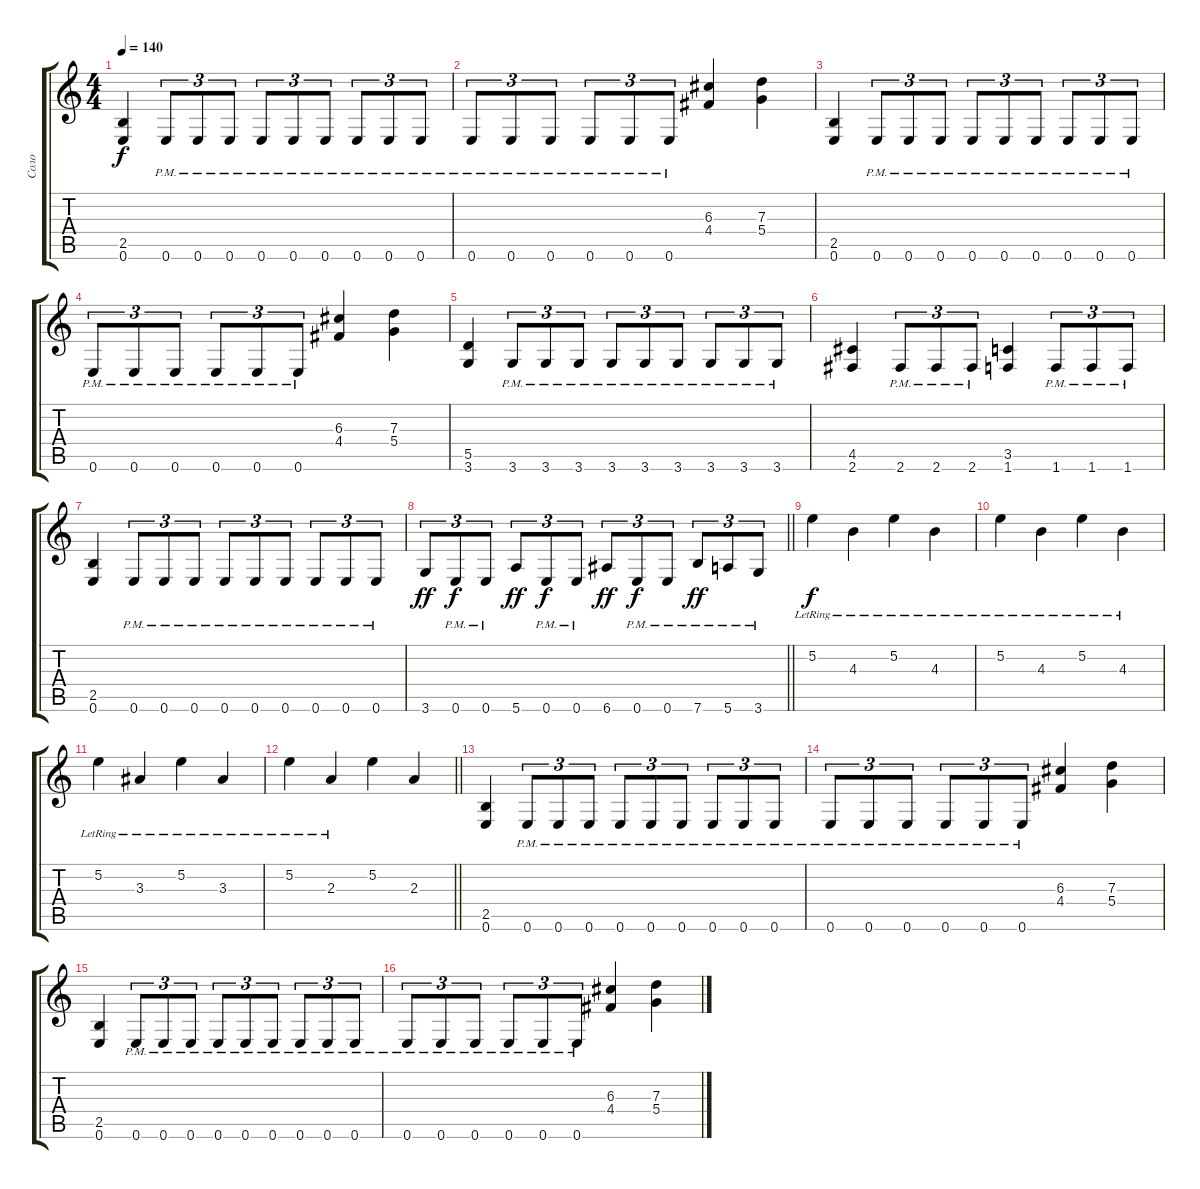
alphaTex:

\track ("Соло" "Соло") {instrument distortionguitar}
\staff {score tabs}
\tuning (E4 B3 G3 D3 A2 E2) {hide}
\ts (4 4)
\tempo 140
\clef g2
\ks c
(2.5 0.6).4{dy f} 0.6{pm}.8{tu (3 2)} 0.6{pm}.8{tu (3 2)} 0.6{pm}.8{tu (3 2)} 0.6{pm}.8{tu (3 2)} 0.6{pm}.8{tu (3 2)} 0.6{pm}.8{tu (3 2)} 0.6{pm}.8{tu (3 2)} 0.6{pm}.8{tu (3 2)} 0.6{pm}.8{tu (3 2)} |
0.6{pm}.8{tu (3 2)} 0.6{pm}.8{tu (3 2)} 0.6{pm}.8{tu (3 2)} 0.6{pm}.8{tu (3 2)} 0.6{pm}.8{tu (3 2)} 0.6{pm}.8{tu (3 2)} (6.3 4.4).4 (7.3 5.4).4 |
(2.5 0.6).4 0.6{pm}.8{tu (3 2)} 0.6{pm}.8{tu (3 2)} 0.6{pm}.8{tu (3 2)} 0.6{pm}.8{tu (3 2)} 0.6{pm}.8{tu (3 2)} 0.6{pm}.8{tu (3 2)} 0.6{pm}.8{tu (3 2)} 0.6{pm}.8{tu (3 2)} 0.6{pm}.8{tu (3 2)} |
0.6{pm}.8{tu (3 2)} 0.6{pm}.8{tu (3 2)} 0.6{pm}.8{tu (3 2)} 0.6{pm}.8{tu (3 2)} 0.6{pm}.8{tu (3 2)} 0.6{pm}.8{tu (3 2)} (6.3 4.4).4 (7.3 5.4).4 |
(5.5 3.6).4 3.6{pm}.8{tu (3 2)} 3.6{pm}.8{tu (3 2)} 3.6{pm}.8{tu (3 2)} 3.6{pm}.8{tu (3 2)} 3.6{pm}.8{tu (3 2)} 3.6{pm}.8{tu (3 2)} 3.6{pm}.8{tu (3 2)} 3.6{pm}.8{tu (3 2)} 3.6{pm}.8{tu (3 2)} |
(4.5 2.6).4 2.6{pm}.8{tu (3 2)} 2.6{pm}.8{tu (3 2)} 2.6{pm}.8{tu (3 2)} (3.5 1.6).4 1.6{pm}.8{tu (3 2)} 1.6{pm}.8{tu (3 2)} 1.6{pm}.8{tu (3 2)} |
(2.5 0.6).4 0.6{pm}.8{tu (3 2)} 0.6{pm}.8{tu (3 2)} 0.6{pm}.8{tu (3 2)} 0.6{pm}.8{tu (3 2)} 0.6{pm}.8{tu (3 2)} 0.6{pm}.8{tu (3 2)} 0.6{pm}.8{tu (3 2)} 0.6{pm}.8{tu (3 2)} 0.6{pm}.8{tu (3 2)} |
\barLineRight lightlight
3.6.8{tu (3 2) dy ff} 0.6{pm}.8{tu (3 2) dy f} 0.6{pm}.8{tu (3 2)} 5.6.8{tu (3 2) dy ff} 0.6{pm}.8{tu (3 2) dy f} 0.6{pm}.8{tu (3 2)} 6.6.8{tu (3 2) dy ff} 0.6{pm}.8{tu (3 2) dy f} 0.6{pm}.8{tu (3 2)} 7.6{pm}.8{tu (3 2) dy ff} 5.6{pm}.8{tu (3 2)} 3.6{pm}.8{tu (3 2)} |
5.2{lr}.4{dy f instrument acousticguitarsteel} 4.3{lr}.4 5.2{lr}.4 4.3{lr}.4 |
5.2{lr}.4 4.3{lr}.4 5.2{lr}.4 4.3{lr}.4 |
5.2{lr}.4 3.3{lr}.4 5.2{lr}.4 3.3{lr}.4 |
\barLineRight lightlight
5.2{lr}.4 2.3{lr}.4 5.2.4 2.3.4 |
(2.5 0.6).4{instrument distortionguitar} 0.6{pm}.8{tu (3 2)} 0.6{pm}.8{tu (3 2)} 0.6{pm}.8{tu (3 2)} 0.6{pm}.8{tu (3 2)} 0.6{pm}.8{tu (3 2)} 0.6{pm}.8{tu (3 2)} 0.6{pm}.8{tu (3 2)} 0.6{pm}.8{tu (3 2)} 0.6{pm}.8{tu (3 2)} |
0.6{pm}.8{tu (3 2)} 0.6{pm}.8{tu (3 2)} 0.6{pm}.8{tu (3 2)} 0.6{pm}.8{tu (3 2)} 0.6{pm}.8{tu (3 2)} 0.6{pm}.8{tu (3 2)} (6.3 4.4).4 (7.3 5.4).4 |
(2.5 0.6).4 0.6{pm}.8{tu (3 2)} 0.6{pm}.8{tu (3 2)} 0.6{pm}.8{tu (3 2)} 0.6{pm}.8{tu (3 2)} 0.6{pm}.8{tu (3 2)} 0.6{pm}.8{tu (3 2)} 0.6{pm}.8{tu (3 2)} 0.6{pm}.8{tu (3 2)} 0.6{pm}.8{tu (3 2)} |
0.6{pm}.8{tu (3 2)} 0.6{pm}.8{tu (3 2)} 0.6{pm}.8{tu (3 2)} 0.6{pm}.8{tu (3 2)} 0.6{pm}.8{tu (3 2)} 0.6{pm}.8{tu (3 2)} (6.3 4.4).4 (7.3 5.4).4
